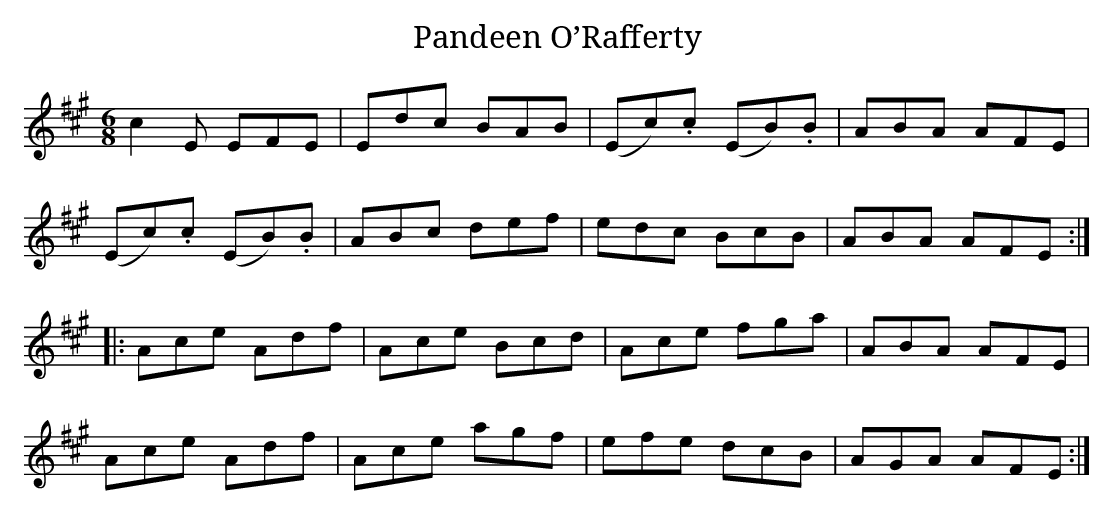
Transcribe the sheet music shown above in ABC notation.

X:1
T:Pandeen O’Rafferty
M:6/8
L:1/8
K:A
c2E EFE | Edc BAB | (Ec).c (EB).B | ABA AFE |
(Ec).c (EB).B | ABc def | edc BcB | ABA AFE :|
|: Ace Adf | Ace Bcd | Ace fga | ABA AFE |
Ace Adf | Ace agf | efe dcB | AGA AFE :|]
